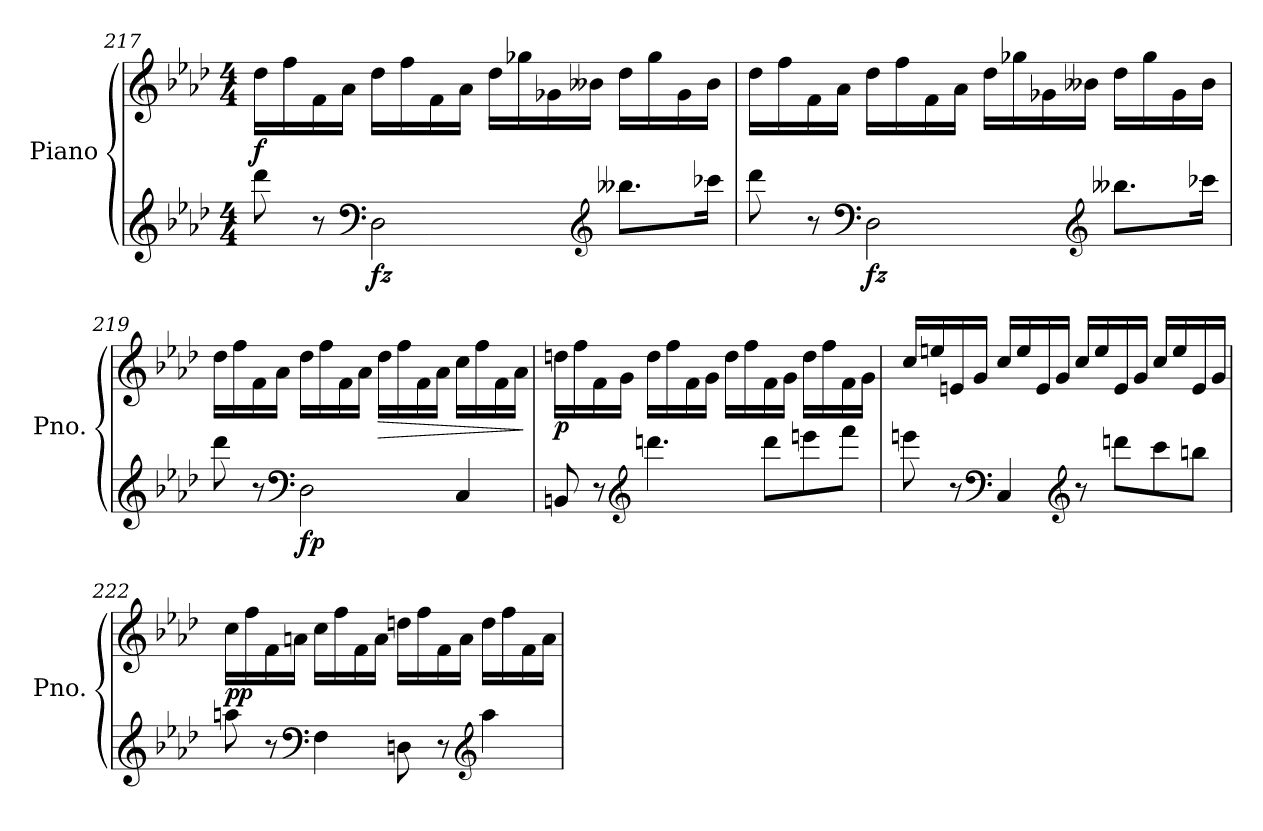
**kern	**kern	**dynam
*part1	*part1	*part1
*staff2	*staff1	*staff1/2
*I"Piano	*	*
*I'Pno.	*	*
!!LO:LB:g=z
*clefG2	*clefG2	*
*k[b-e-a-d-]	*k[b-e-a-d-]	*
*M4/4	*M4/4	*
=217	=217	=217
!	!	!LO:DY:b
8ddd-\	16dd-\LL	f
.	16ff\	.
8r	16f\	.
.	16a-\JJ	.
*clefF4	*	*
!	!	!LO:DY:b=2
2D-\	16dd-\LL	fz
.	16ff\	.
.	16f\	.
.	16a-\JJ	.
.	16dd-\LL	.
.	16gg-X\	.
.	16g-X\	.
.	16b--X\JJ	.
*clefG2	*	*
8.bb--X\L	16dd-\LL	.
.	16gg-\	.
.	16g-\	.
16ccc-X\Jk	16b--\JJ	.
=218	=218	=218
8ddd-\	16dd-\LL	.
.	16ff\	.
8r	16f\	.
.	16a-\JJ	.
*clefF4	*	*
!	!	!LO:DY:b=2
2D-\	16dd-\LL	fz
.	16ff\	.
.	16f\	.
.	16a-\JJ	.
.	16dd-\LL	.
.	16gg-X\	.
.	16g-X\	.
.	16b--X\JJ	.
*clefG2	*	*
8.bb--X\L	16dd-\LL	.
.	16gg-\	.
.	16g-\	.
16ccc-X\Jk	16b--\JJ	.
!!LO:LB:g=z
=219	=219	=219
8ddd-\	16dd-\LL	.
.	16ff\	.
8r	16f\	.
.	16a-\JJ	.
*clefF4	*	*
!	!	!LO:DY:b=2
2D-\	16dd-\LL	fp
.	16ff\	.
.	16f\	.
.	16a-\JJ	.
!	!	!LO:HP:b
.	16dd-\LL	>
.	16ff\	.
.	16f\	.
.	16a-\JJ	.
4C/	16cc\LL	.
.	16ff\	.
.	16f\	.
.	16a-\JJ	.
.	.	]
=220	=220	=220
!	!	!LO:DY:b
8BBn/	16ddn\LL	p
.	16ff\	.
8r	16f\	.
.	16g\JJ	.
*clefG2	*	*
4.dddn\	16dd\LL	.
.	16ff\	.
.	16f\	.
.	16g\JJ	.
.	16dd\LL	.
.	16ff\	.
8ddd\L	16f\	.
.	16g\JJ	.
8eeen\	16dd\LL	.
.	16ff\	.
8fff\J	16f\	.
.	16g\JJ	.
=221	=221	=221
8eeen\	16cc/LL	.
.	16een/	.
8r	16en/	.
.	16g/JJ	.
*clefF4	*	*
4C/	16cc/LL	.
.	16ee/	.
.	16e/	.
.	16g/JJ	.
*clefG2	*	*
8r	16cc/LL	.
.	16ee/	.
8dddn\L	16e/	.
.	16g/JJ	.
8ccc\	16cc/LL	.
.	16ee/	.
8bbn\J	16e/	.
.	16g/JJ	.
!!LO:PB:g=z
=222	=222	=222
!	!	!LO:DY:b
8aan\	16cc\LL	pp
.	16ff\	.
8r	16f\	.
.	16an\JJ	.
*clefF4	*	*
4F\	16cc\LL	.
.	16ff\	.
.	16f\	.
.	16a\JJ	.
8Dn\	16ddn\LL	.
.	16ff\	.
8r	16f\	.
.	16a\JJ	.
*clefG2	*	*
4aa\	16dd\LL	.
.	16ff\	.
.	16f\	.
.	16a\JJ	.
=	=	=
*-	*-	*-
